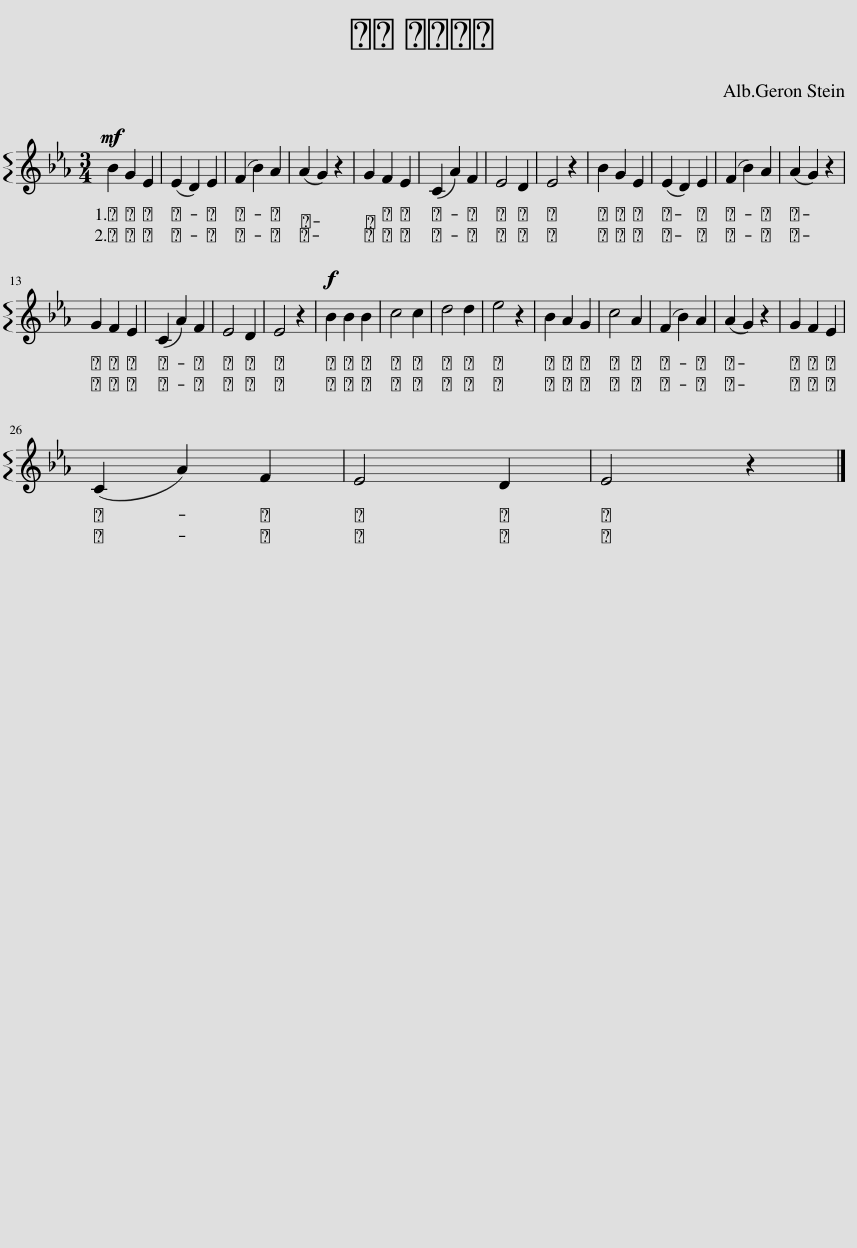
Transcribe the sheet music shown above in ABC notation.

X:1
L:1/8
M:3/4
I:linebreak $
K:Eb
V:1 treble
V:1
!mf! B2 G2 E2 | (E2 D2) E2 | (F2 B2) A2 | (A2 G2) z2 | G2 F2 E2 | %5
 (C2 A2) F2 | E4 D2 | E4 z2 | B2 G2 E2 | (E2 D2) E2 | %10
 (F2 B2) A2 | (A2 G2) z2 |$ G2 F2 E2 | (C2 A2) F2 | E4 D2 | %15
 E4 z2 |!f! B2 B2 B2 | c4 c2 | d4 d2 | e4 z2 | %20
 B2 A2 G2 | c4 A2 | (F2 B2) A2 | (A2 G2) z2 | G2 F2 E2 |$ %25
 (C2 A2) F2 | E4 D2 | E4 z2 |] %28
